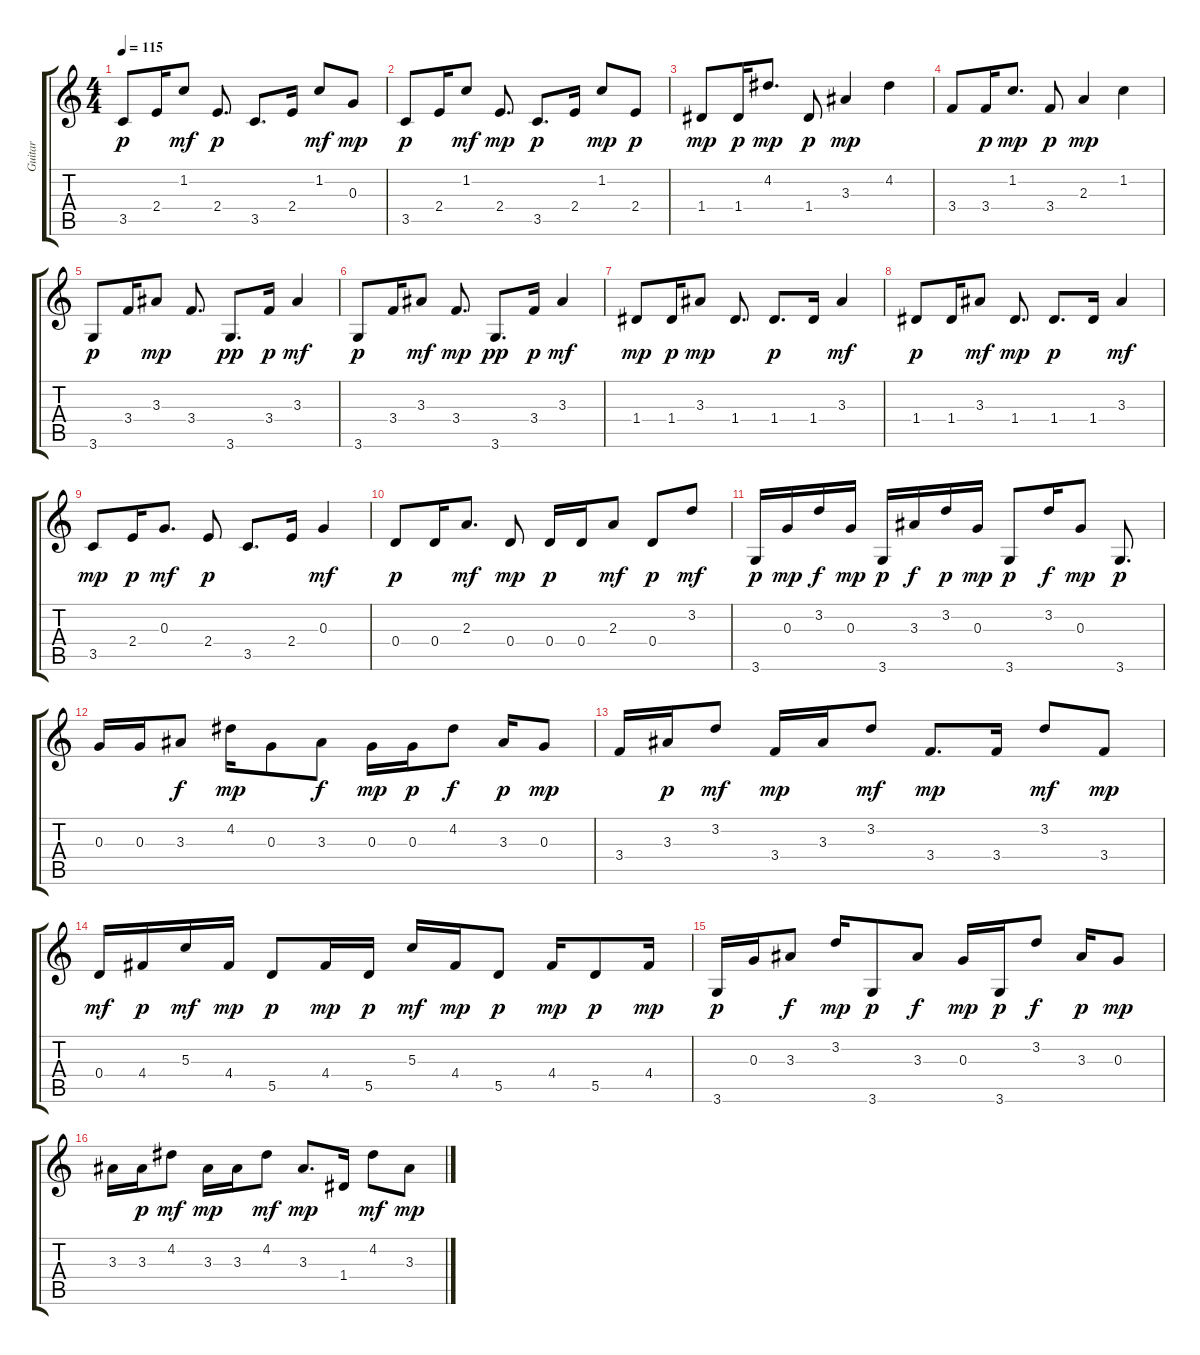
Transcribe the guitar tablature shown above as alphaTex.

\track ("Guitar " "Guitar ") {instrument acousticguitarsteel}
\staff {score tabs}
\tuning (E4 B3 G3 D3 A2 E2) {hide}
\ts (4 4)
\tempo 115
\clef g2
\ks c
3.5.8{dy p} 2.4.16 1.2.8{dy mf} 2.4.8{d dy p} 3.5.8{d} 2.4.16 1.2.8{dy mf} 0.3.8{dy mp} |
3.5.8{dy p} 2.4.16 1.2.8{dy mf} 2.4.8{d dy mp} 3.5.8{d dy p} 2.4.16 1.2.8{dy mp} 2.4.8{dy p} |
1.4.8{dy mp} 1.4.16{dy p} 4.2.8{d dy mp} 1.4.8{dy p} 3.3.4{dy mp} 4.2.4 |
3.4.8 3.4.16{dy p} 1.2.8{d dy mp} 3.4.8{dy p} 2.3.4{dy mp} 1.2.4 |
3.6.8{dy p} 3.4.16 3.3.8{dy mp} 3.4.8{d} 3.6.8{d dy pp} 3.4.16{dy p} 3.3.4{dy mf} |
3.6.8{dy p} 3.4.16 3.3.8{dy mf} 3.4.8{d dy mp} 3.6.8{d dy pp} 3.4.16{dy p} 3.3.4{dy mf} |
1.4.8{dy mp} 1.4.16{dy p} 3.3.8{dy mp} 1.4.8{d} 1.4.8{d dy p} 1.4.16 3.3.4{dy mf} |
1.4.8{dy p} 1.4.16 3.3.8{dy mf} 1.4.8{d dy mp} 1.4.8{d dy p} 1.4.16 3.3.4{dy mf} |
3.5.8{dy mp} 2.4.16{dy p} 0.3.8{d dy mf} 2.4.8{dy p} 3.5.8{d} 2.4.16 0.3.4{dy mf} |
0.4.8{dy p} 0.4.16 2.3.8{d dy mf} 0.4.8{dy mp} 0.4.16{dy p} 0.4.16 2.3.8{dy mf} 0.4.8{dy p} 3.2.8{dy mf} |
3.6.16{dy p} 0.3.16{dy mp} 3.2.16{dy f} 0.3.16{dy mp} 3.6.16{dy p} 3.3.16{dy f} 3.2.16{dy p} 0.3.16{dy mp} 3.6.8{dy p} 3.2.16{dy f} 0.3.8{dy mp} 3.6.8{d dy p} |
0.3.16 0.3.16 3.3.8{dy f} 4.2.16{dy mp} 0.3.8 3.3.8{dy f} 0.3.16{dy mp} 0.3.16{dy p} 4.2.8{dy f} 3.3.16{dy p} 0.3.8{dy mp} |
3.4.16 3.3.16{dy p} 3.2.8{dy mf} 3.4.16{dy mp} 3.3.16 3.2.8{dy mf} 3.4.8{d dy mp} 3.4.16 3.2.8{dy mf} 3.4.8{dy mp} |
0.4.16{dy mf} 4.4.16{dy p} 5.3.16{dy mf} 4.4.16{dy mp} 5.5.8{dy p} 4.4.16{dy mp} 5.5.16{dy p} 5.3.16{dy mf} 4.4.16{dy mp} 5.5.8{dy p} 4.4.16{dy mp} 5.5.8{dy p} 4.4.16{dy mp} |
3.6.16{dy p} 0.3.16 3.3.8{dy f} 3.2.16{dy mp} 3.6.8{dy p} 3.3.8{dy f} 0.3.16{dy mp} 3.6.16{dy p} 3.2.8{dy f} 3.3.16{dy p} 0.3.8{dy mp} |
3.3.16 3.3.16{dy p} 4.2.8{dy mf} 3.3.16{dy mp} 3.3.16 4.2.8{dy mf} 3.3.8{d dy mp} 1.4.16 4.2.8{dy mf} 3.3.8{dy mp}
